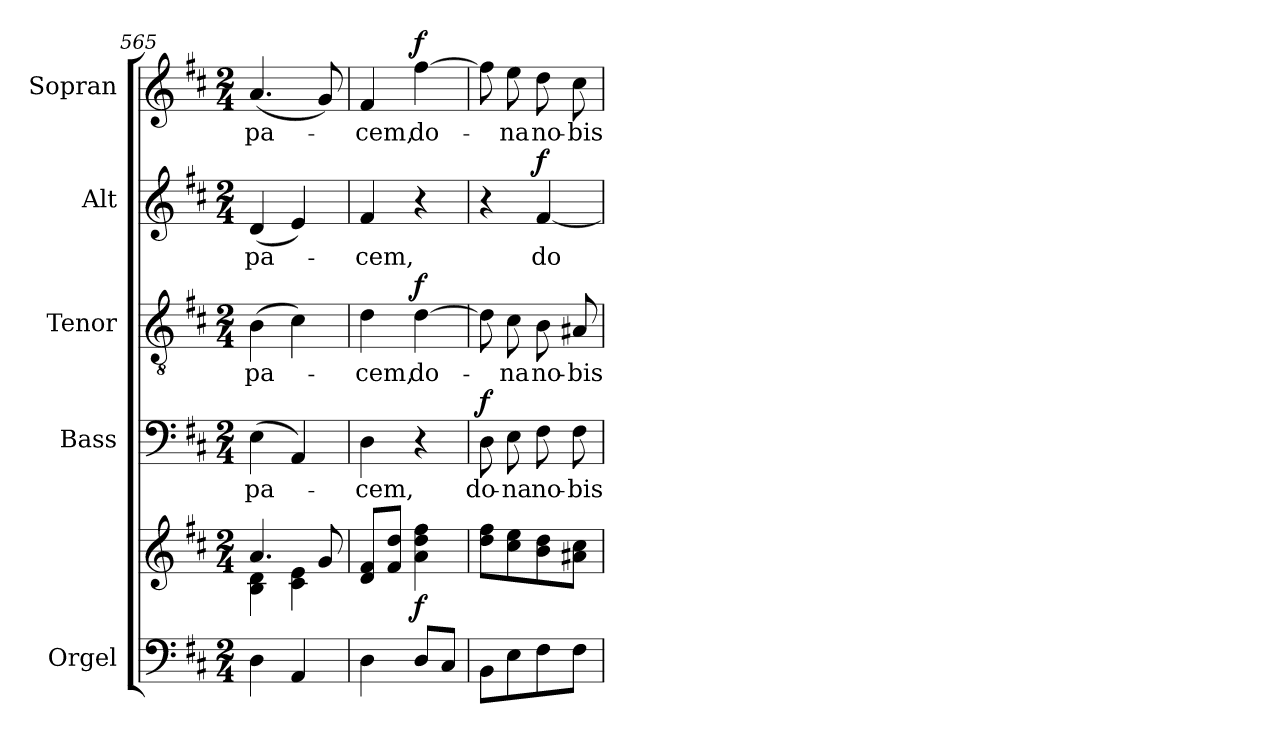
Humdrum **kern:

**kern	**kern	**dynam	**kern	**text	**dynam	**kern	**text	**dynam	**kern	**text	**dynam	**kern	**text	**dynam
*part5	*part5	*part5	*part4	*part4	*part4	*part3	*part3	*part3	*part2	*part2	*part2	*part1	*part1	*part1
*staff6	*staff5	*staff5/6	*staff4	*staff4	*staff4	*staff3	*staff3	*staff3	*staff2	*staff2	*staff2	*staff1	*staff1	*staff1
*I"Orgel	*	*	*I"Bass	*	*	*I"Tenor	*	*	*I"Alt	*	*	*I"Sopran	*	*
*I'Org.	*	*	*I'B.	*	*	*I'T.	*	*	*I'A.	*	*	*I'S.	*	*
*clefF4	*clefG2	*	*clefF4	*	*	*clefGv2	*	*	*clefG2	*	*	*clefG2	*	*
*k[f#c#]	*k[f#c#]	*	*k[f#c#]	*	*	*k[f#c#]	*	*	*k[f#c#]	*	*	*k[f#c#]	*	*
*D:	*D:	*	*D:	*	*	*D:	*	*	*D:	*	*	*D:	*	*
*M2/4	*M2/4	*	*M2/4	*	*	*M2/4	*	*	*M2/4	*	*	*M2/4	*	*
=565	=565	=565	=565	=565	=565	=565	=565	=565	=565	=565	=565	=565	=565	=565
*	*^	*	*	*	*	*	*	*	*	*	*	*	*	*
!	!	!	!	!	!LO:LY:b	!	!	!LO:LY:b	!	!	!LO:LY:b	!	!	!LO:LY:b	!
4D\	4.a/	4B\ 4d\	.	(>4E\	pa-	.	(>4B\	pa-	.	(<4d/	pa-	.	(<4.a/	pa-	.
4AA/	.	4c#\ 4e\	.	4AA/)	.	.	4c#\)	.	.	4e/)	.	.	.	.	.
.	8g/	.	.	.	.	.	.	.	.	.	.	.	8g/)	.	.
*	*v	*v	*	*	*	*	*	*	*	*	*	*	*	*	*
=566	=566	=566	=566	=566	=566	=566	=566	=566	=566	=566	=566	=566	=566	=566
!	!	!	!	!LO:LY:b	!	!	!LO:LY:b	!	!	!LO:LY:b	!	!	!LO:LY:b	!
4D\	8d/ 8f#/L	.	4D\	-cem,	.	4d\	-cem,	.	4f#/	-cem,	.	4f#/	-cem,	.
.	8f#/ 8dd/J	.	.	.	.	.	.	.	.	.	.	.	.	.
!	!	!LO:DY:b	!	!	!	!	!LO:LY:b	!LO:DY:a	!	!	!	!	!LO:LY:b	!LO:DY:a
8D/L	4a\ 4dd\ 4ff#\	f	4r	.	.	[4d\	do-	f	4r	.	.	[4ff#\	do-	f
8C#/J	.	.	.	.	.	.	.	.	.	.	.	.	.	.
=567	=567	=567	=567	=567	=567	=567	=567	=567	=567	=567	=567	=567	=567	=567
!	!	!	!	!LO:LY:b	!LO:DY:a	!	!	!	!	!	!	!	!	!
8BB\L	8dd\ 8ff#\L	.	8D\	do-	f	8d\]	.	.	4r	.	.	8ff#\]	.	.
!	!	!	!	!LO:LY:b	!	!	!LO:LY:b	!	!	!	!	!	!LO:LY:b	!
8E\	8cc#\ 8ee\	.	8E\	-na	.	8c#\	-na	.	.	.	.	8ee\	-na	.
!	!	!	!	!LO:LY:b	!	!	!LO:LY:b	!	!	!LO:LY:b	!LO:DY:a	!	!LO:LY:b	!
8F#\	8b\ 8dd\	.	8F#\	no-	.	8B\	no-	.	[4f#/	do-	f	8dd\	no-	.
!	!	!	!	!LO:LY:b	!	!	!LO:LY:b	!	!	!	!	!	!LO:LY:b	!
8F#\J	8a#X\ 8cc#\J	.	8F#\	-bis	.	8A#X/	-bis	.	.	.	.	8cc#\	-bis	.
=	=	=	=	=	=	=	=	=	=	=	=	=	=	=
*-	*-	*-	*-	*-	*-	*-	*-	*-	*-	*-	*-	*-	*-	*-
